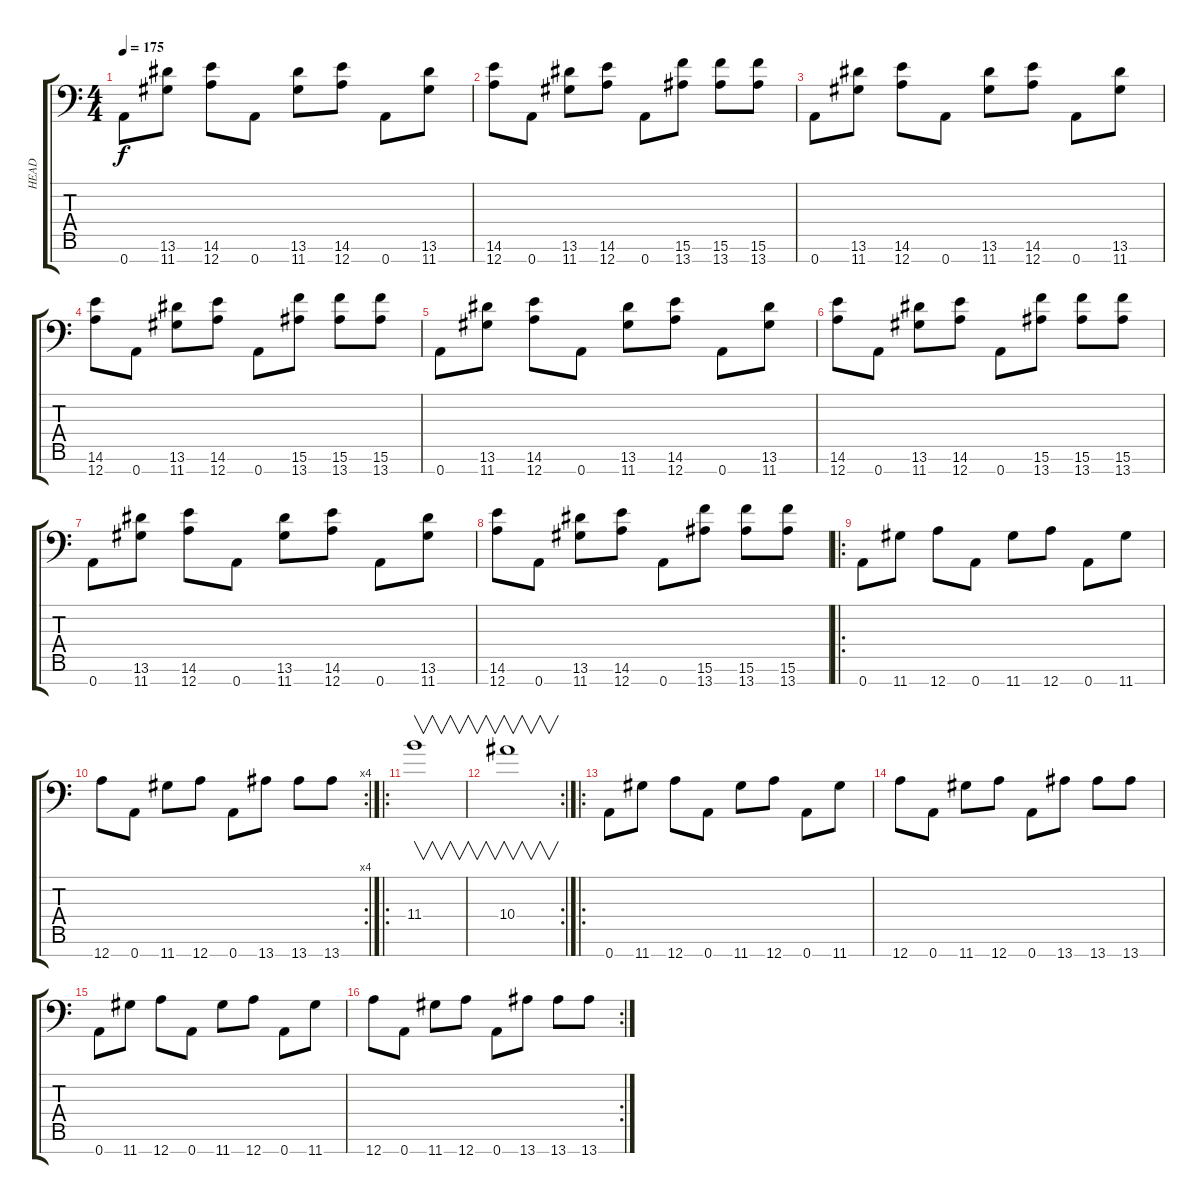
\track ("HEAD" "HEAD") {instrument distortionguitar}
\staff {score tabs}
\tuning (D4 A3 F3 C3 G2 D2 A1) {hide}
\ts (4 4)
\tempo 175
\clef f4
\ks c
0.7.8{dy f instrument distortionguitar} (13.6 11.7).8 (14.6 12.7).8 0.7.8 (13.6 11.7).8 (14.6 12.7).8 0.7.8 (13.6 11.7).8 |
(14.6 12.7).8 0.7.8 (13.6 11.7).8 (14.6 12.7).8 0.7.8 (15.6 13.7).8 (15.6 13.7).8 (15.6 13.7).8 |
0.7.8{instrument distortionguitar} (13.6 11.7).8 (14.6 12.7).8 0.7.8 (13.6 11.7).8 (14.6 12.7).8 0.7.8 (13.6 11.7).8 |
(14.6 12.7).8 0.7.8 (13.6 11.7).8 (14.6 12.7).8 0.7.8 (15.6 13.7).8 (15.6 13.7).8 (15.6 13.7).8 |
0.7.8{instrument distortionguitar} (13.6 11.7).8 (14.6 12.7).8 0.7.8 (13.6 11.7).8 (14.6 12.7).8 0.7.8 (13.6 11.7).8 |
(14.6 12.7).8 0.7.8 (13.6 11.7).8 (14.6 12.7).8 0.7.8 (15.6 13.7).8 (15.6 13.7).8 (15.6 13.7).8 |
0.7.8{instrument distortionguitar} (13.6 11.7).8 (14.6 12.7).8 0.7.8 (13.6 11.7).8 (14.6 12.7).8 0.7.8 (13.6 11.7).8 |
(14.6 12.7).8 0.7.8 (13.6 11.7).8 (14.6 12.7).8 0.7.8 (15.6 13.7).8 (15.6 13.7).8 (15.6 13.7).8 |
\ro
0.7.8{instrument electricbasspick} 11.7.8 12.7.8 0.7.8 11.7.8 12.7.8 0.7.8 11.7.8 |
\rc 4
12.7.8 0.7.8 11.7.8 12.7.8 0.7.8 13.7.8 13.7.8 13.7.8 |
\ro
11.4.1{v instrument distortionguitar} |
\rc 2
10.4.1{v} |
\ro
0.7.8{instrument electricbasspick} 11.7.8 12.7.8 0.7.8 11.7.8 12.7.8 0.7.8 11.7.8 |
12.7.8 0.7.8 11.7.8 12.7.8 0.7.8 13.7.8 13.7.8 13.7.8 |
0.7.8{instrument electricbasspick} 11.7.8 12.7.8 0.7.8 11.7.8 12.7.8 0.7.8 11.7.8 |
\rc 2
12.7.8 0.7.8 11.7.8 12.7.8 0.7.8 13.7.8 13.7.8 13.7.8
